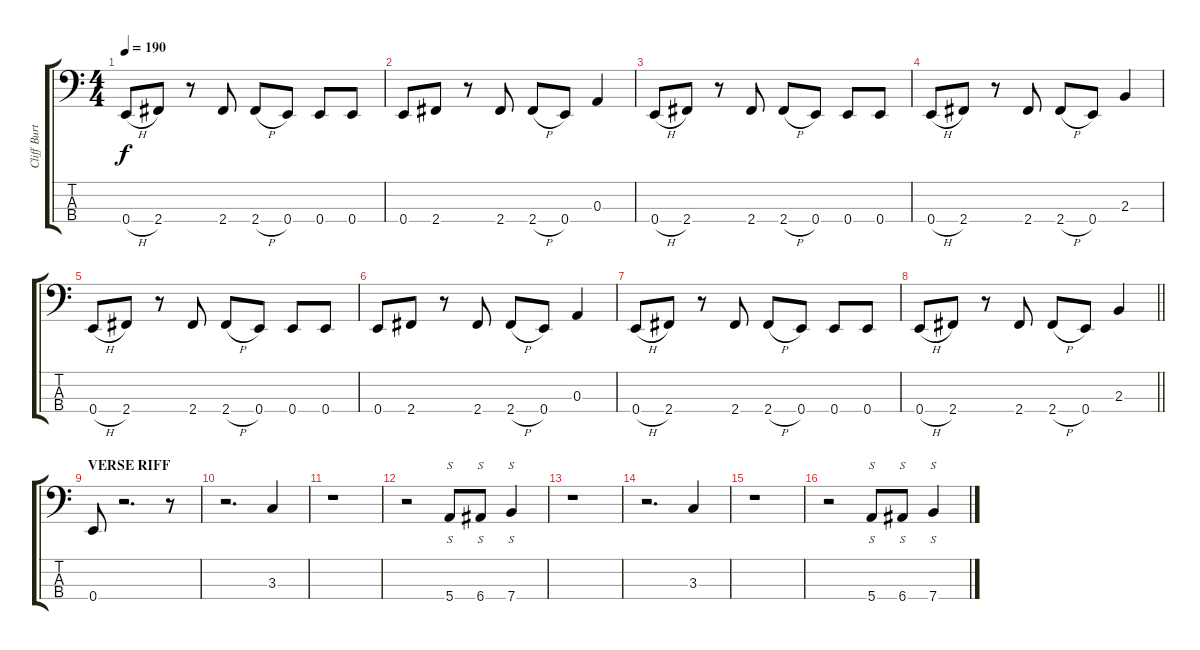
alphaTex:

\track ("Cliff Burton - bass guitar" "Cliff Burt") {instrument electricbassfinger}
\staff {score tabs}
\tuning (G2 D2 A1 E1) {hide}
\ts (4 4)
\tempo 190
\clef f4
\ks c
0.4{h}.8{dy f} 2.4.8 r.8 2.4.8 2.4{h}.8 0.4.8 0.4.8 0.4.8 |
0.4.8 2.4.8 r.8 2.4.8 2.4{h}.8 0.4.8 0.3.4 |
0.4{h}.8 2.4.8 r.8 2.4.8 2.4{h}.8 0.4.8 0.4.8 0.4.8 |
0.4{h}.8 2.4.8 r.8 2.4.8 2.4{h}.8 0.4.8 2.3.4 |
0.4{h}.8 2.4.8 r.8 2.4.8 2.4{h}.8 0.4.8 0.4.8 0.4.8 |
0.4.8 2.4.8 r.8 2.4.8 2.4{h}.8 0.4.8 0.3.4 |
0.4{h}.8 2.4.8 r.8 2.4.8 2.4{h}.8 0.4.8 0.4.8 0.4.8 |
\barLineRight lightlight
0.4{h}.8 2.4.8 r.8 2.4.8 2.4{h}.8 0.4.8 2.3.4 |
\section ("" "VERSE RIFF")
0.4.8 r.2{d} r.8 |
r.2{d} 3.3.4 |
r.1 |
r.2 5.4.8{s} 6.4.8{s} 7.4.4{s} |
r.1 |
r.2{d} 3.3.4 |
r.1 |
r.2 5.4.8{s} 6.4.8{s} 7.4.4{s}
